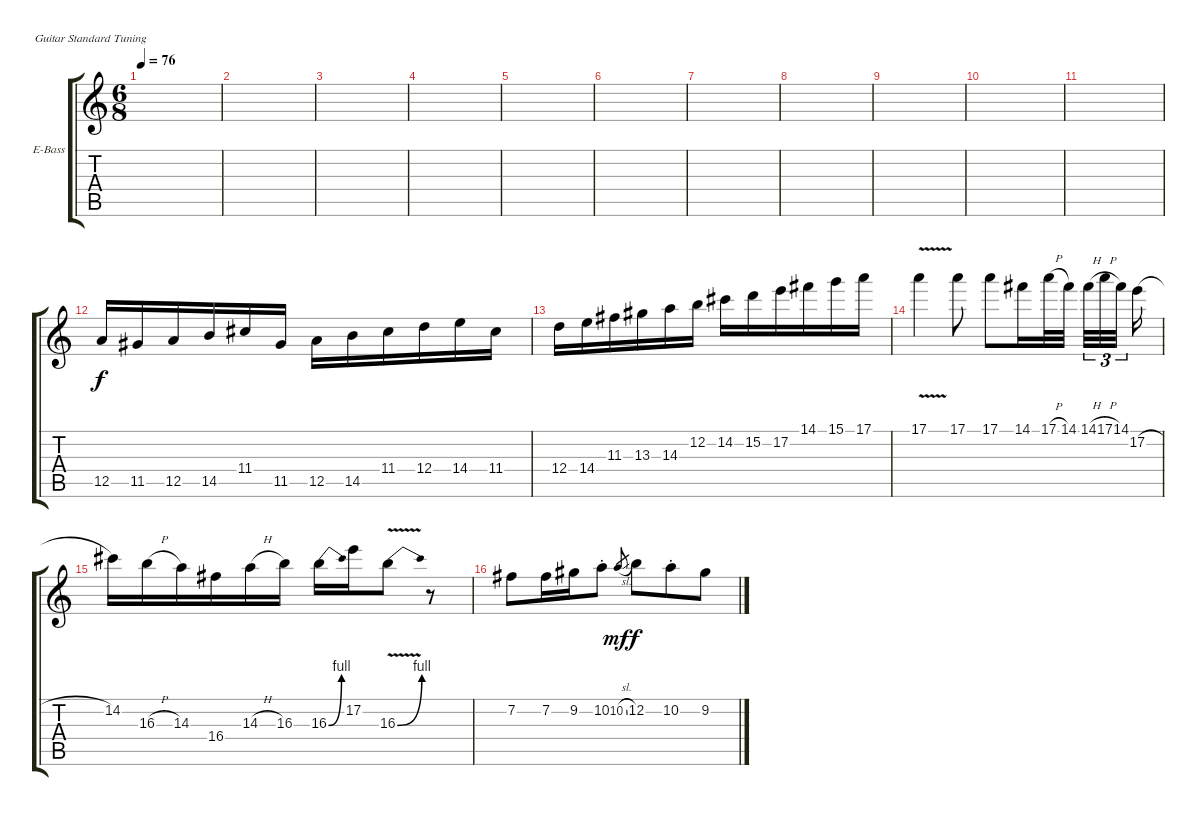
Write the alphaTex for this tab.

\defaultSystemsLayout 4
\bracketExtendMode groupsimilarinstruments
\firstSystemTrackNameOrientation horizontal
\otherSystemsTrackNameOrientation horizontal
\track ("Kirk Hammett (Solo)" "E-Bass") {instrument distortionguitar}
\staff {score tabs}
\tuning (E4 B3 G3 D3 A2 E2)
\ts (6 8)
\tempo 76
\clef g2
\ks c
|
|
|
|
|
|
|
|
|
|
|
12.5.16 11.5.16 12.5.16 14.5.16 11.4.16 11.5.16 12.5.16 14.5.16 11.4.16 12.4.16 14.4.16 11.4.16 |
12.4.16 14.4.16 11.3.16 13.3.16 14.3.16 12.2.16 14.2.16 15.2.16 17.2.16 14.1.16 15.1.16 17.1.16 |
17.1{v}.4 17.1.8 17.1.8 14.1.16 17.1{h}.32 14.1.32 14.1{h}.32{tu (3 2)} 17.1{h}.32{tu (3 2)} 14.1.32{tu (3 2)} 17.2{h}.16 |
14.2.16 16.3{h}.16 14.3.16 16.4.16 14.3{h}.16 16.3.16 16.3{be (bend 0 0 18.599999999999998 4)}.16 17.2.16 16.3{be (bend 0 0 15.6 4) v}.8 r.8 |
\scale
0.4602 7.2.8 7.2.16 9.2.16 10.2{st}.8 10.2{sl}.8{gr dy mf} 12.2.8{dy f} 10.2{st}.8 9.2.8
